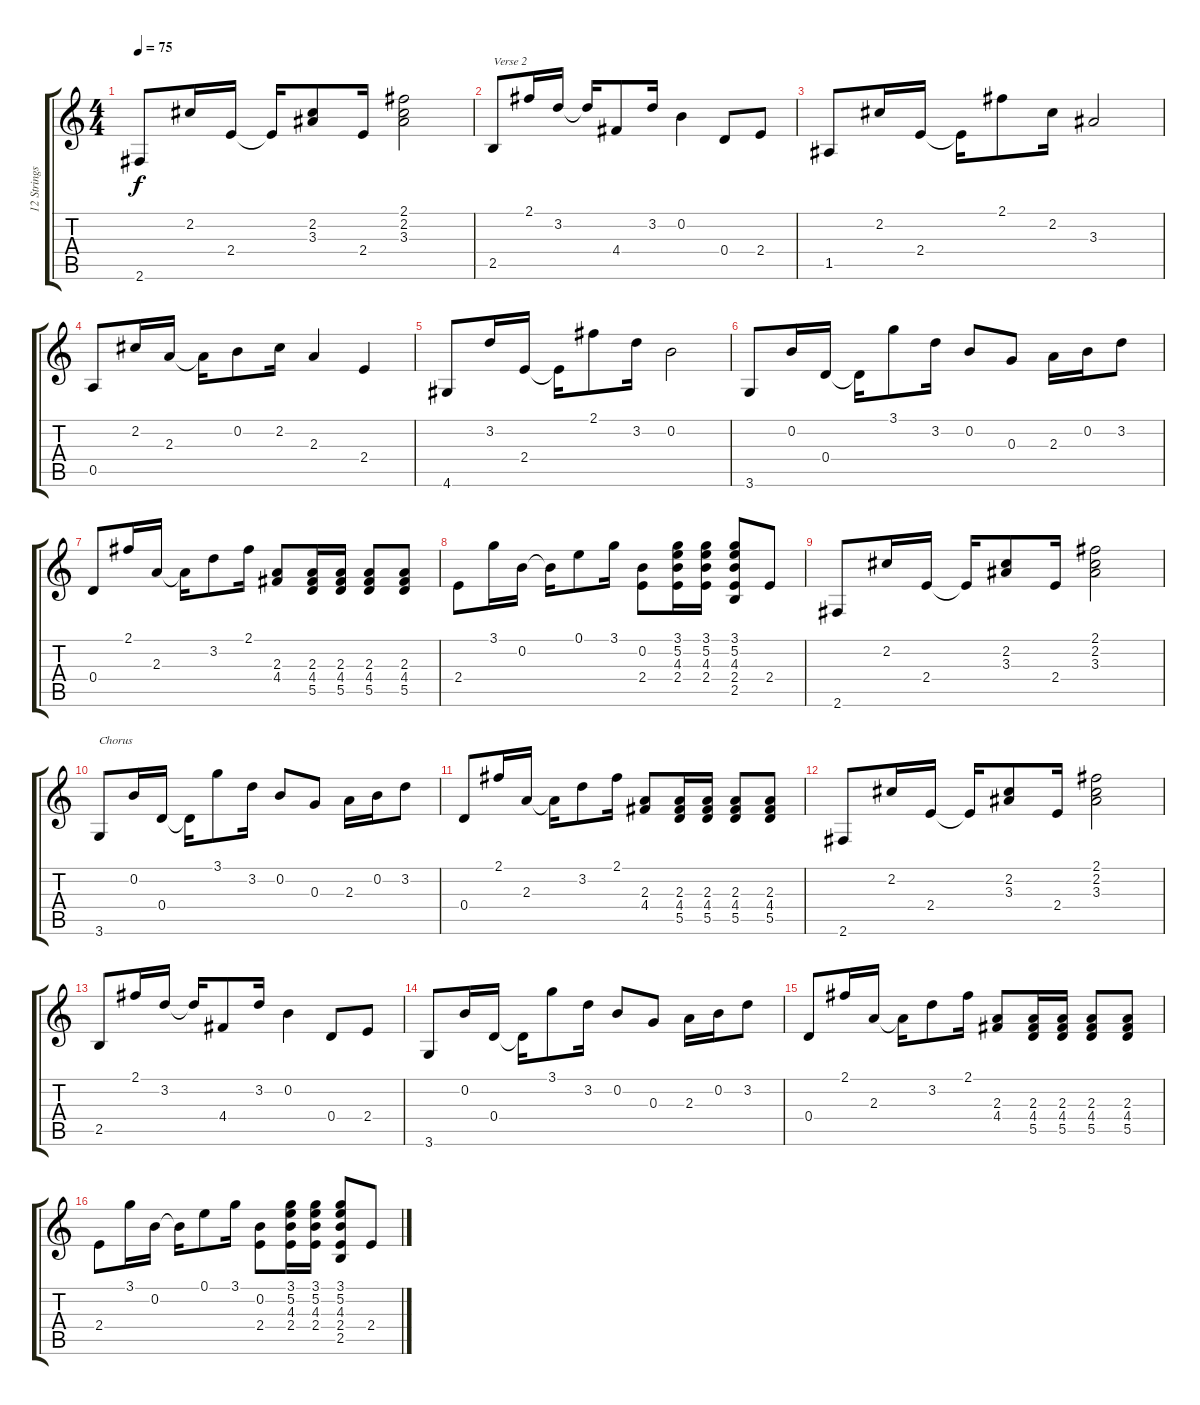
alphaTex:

\track ("12 Strings Capo 2nd" "12 Strings") {instrument acousticguitarsteel}
\staff {score tabs}
\tuning (E4 B3 G3 D3 A2 E2) {hide}
\ts (4 4)
\tempo 75
\clef g2
\ks c
2.6.8{dy f} 2.2.16 2.4.16 2.4{t}.16 (2.2 3.3).8 2.4.16 (2.1 2.2 3.3).2 |
2.5.8{txt "Verse 2"} 2.1.16 3.2.16 3.2{t}.16 4.4.8 3.2.16 0.2.4 0.4.8 2.4.8 |
1.5.8 2.2.16 2.4.16 2.4{t}.16 2.1.8 2.2.16 3.3.2 |
0.5.8 2.2.16 2.3.16 2.3{t}.16 0.2.8 2.2.16 2.3.4 2.4.4 |
4.6.8 3.2.16 2.4.16 2.4{t}.16 2.1.8 3.2.16 0.2.2 |
3.6.8 0.2.16 0.4.16 0.4{t}.16 3.1.8 3.2.16 0.2.8 0.3.8 2.3.16 0.2.16 3.2.8 |
0.4.8 2.1.16 2.3.16 2.3{t}.16 3.2.8 2.1.16 (2.3 4.4).8 (2.3 4.4 5.5).16 (2.3 4.4 5.5).16 (2.3 4.4 5.5).8 (2.3 4.4 5.5).8 |
2.4.8 3.1.16 0.2.16 0.2{t}.16 0.1.8 3.1.16 (0.2 2.4).8 (3.1 5.2 4.3 2.4).16 (3.1 5.2 4.3 2.4).16 (3.1 5.2 4.3 2.4 2.5).8 2.4.8 |
2.6.8 2.2.16 2.4.16 2.4{t}.16 (2.2 3.3).8 2.4.16 (2.1 2.2 3.3).2 |
3.6.8{txt "Chorus"} 0.2.16 0.4.16 0.4{t}.16 3.1.8 3.2.16 0.2.8 0.3.8 2.3.16 0.2.16 3.2.8 |
0.4.8 2.1.16 2.3.16 2.3{t}.16 3.2.8 2.1.16 (2.3 4.4).8 (2.3 4.4 5.5).16 (2.3 4.4 5.5).16 (2.3 4.4 5.5).8 (2.3 4.4 5.5).8 |
2.6.8 2.2.16 2.4.16 2.4{t}.16 (2.2 3.3).8 2.4.16 (2.1 2.2 3.3).2 |
2.5.8 2.1.16 3.2.16 3.2{t}.16 4.4.8 3.2.16 0.2.4 0.4.8 2.4.8 |
3.6.8 0.2.16 0.4.16 0.4{t}.16 3.1.8 3.2.16 0.2.8 0.3.8 2.3.16 0.2.16 3.2.8 |
0.4.8 2.1.16 2.3.16 2.3{t}.16 3.2.8 2.1.16 (2.3 4.4).8 (2.3 4.4 5.5).16 (2.3 4.4 5.5).16 (2.3 4.4 5.5).8 (2.3 4.4 5.5).8 |
2.4.8 3.1.16 0.2.16 0.2{t}.16 0.1.8 3.1.16 (0.2 2.4).8 (3.1 5.2 4.3 2.4).16 (3.1 5.2 4.3 2.4).16 (3.1 5.2 4.3 2.4 2.5).8 2.4.8
